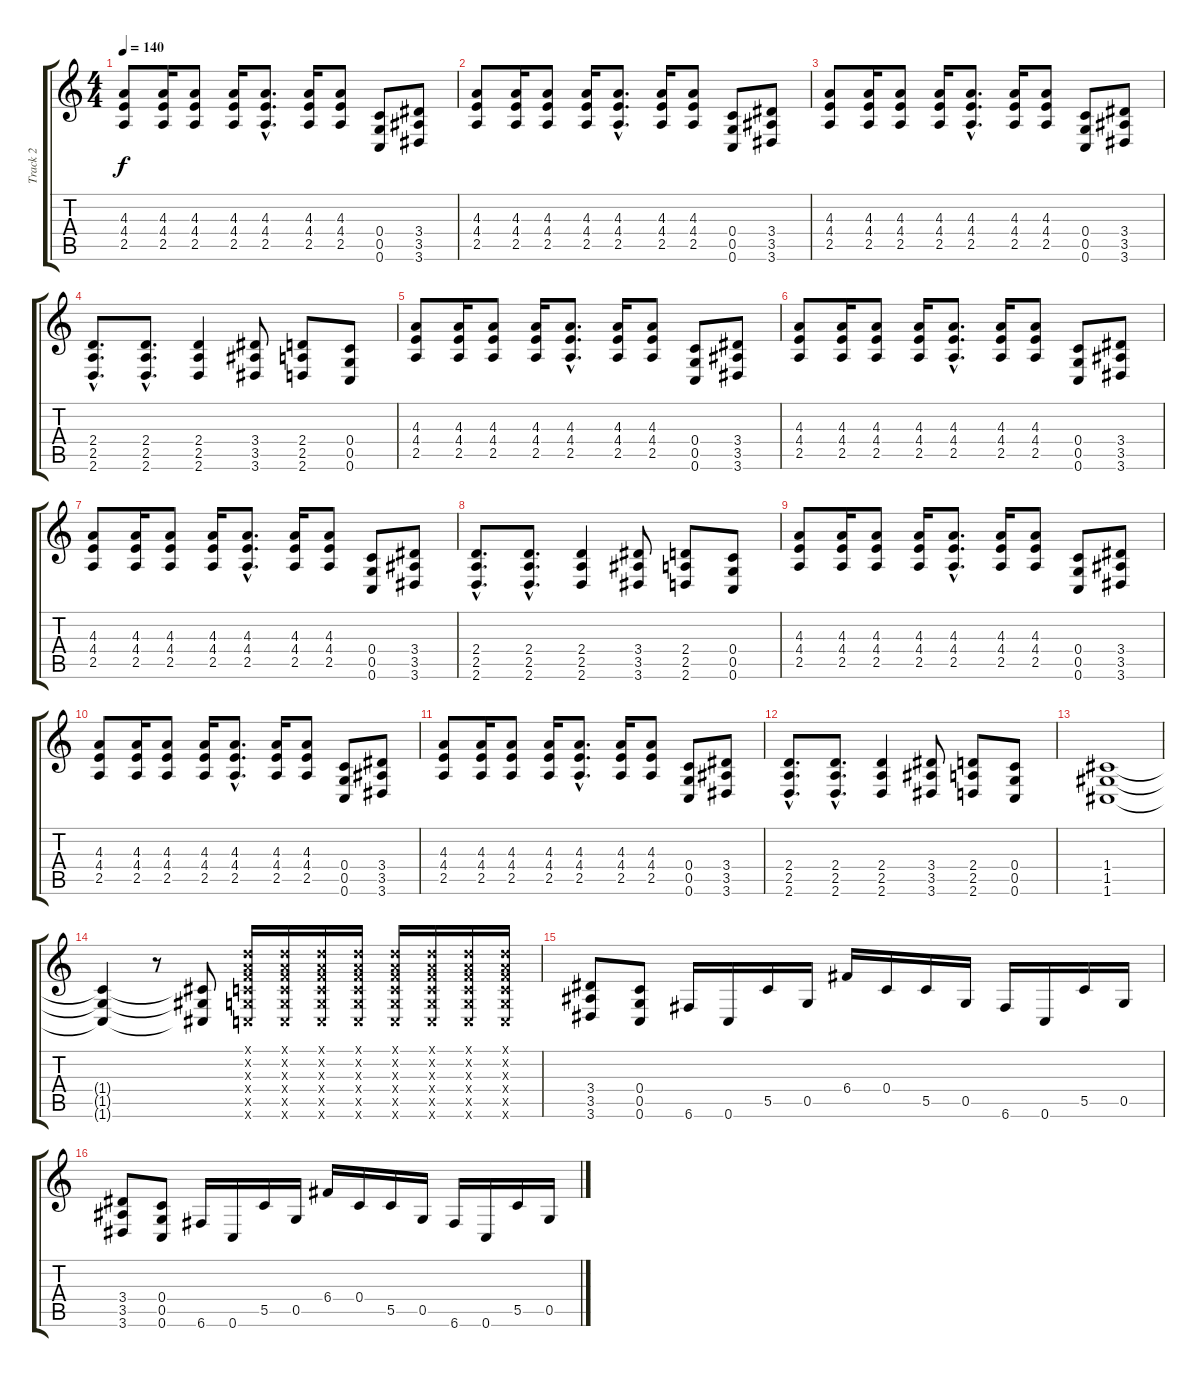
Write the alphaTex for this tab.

\track ("Track 2" "Track 2") {instrument distortionguitar}
\staff {score tabs}
\tuning (D4 A3 F3 C3 G2 C2) {hide}
\ts (4 4)
\tempo 140
\clef g2
\ks c
(4.3 4.4 2.5).8{dy f instrument distortionguitar} (4.3 4.4 2.5).16 (4.3 4.4 2.5).8 (4.3 4.4 2.5).16 (4.3{hac} 4.4{hac} 2.5{hac}).8{d} (4.3 4.4 2.5).16 (4.3 4.4 2.5).8 (0.4 0.5 0.6).8 (3.4 3.5 3.6).8 |
(4.3 4.4 2.5).8 (4.3 4.4 2.5).16 (4.3 4.4 2.5).8 (4.3 4.4 2.5).16 (4.3{hac} 4.4{hac} 2.5{hac}).8{d} (4.3 4.4 2.5).16 (4.3 4.4 2.5).8 (0.4 0.5 0.6).8 (3.4 3.5 3.6).8 |
(4.3 4.4 2.5).8 (4.3 4.4 2.5).16 (4.3 4.4 2.5).8 (4.3 4.4 2.5).16 (4.3{hac} 4.4{hac} 2.5{hac}).8{d} (4.3 4.4 2.5).16 (4.3 4.4 2.5).8 (0.4 0.5 0.6).8 (3.4 3.5 3.6).8 |
(2.4{hac} 2.5{hac} 2.6{hac}).8{d} (2.4{hac} 2.5{hac} 2.6{hac}).8{d} (2.4 2.5 2.6).4 (3.4 3.5 3.6).8 (2.4 2.5 2.6).8 (0.4 0.5 0.6).8 |
(4.3 4.4 2.5).8 (4.3 4.4 2.5).16 (4.3 4.4 2.5).8 (4.3 4.4 2.5).16 (4.3{hac} 4.4{hac} 2.5{hac}).8{d} (4.3 4.4 2.5).16 (4.3 4.4 2.5).8 (0.4 0.5 0.6).8 (3.4 3.5 3.6).8 |
(4.3 4.4 2.5).8 (4.3 4.4 2.5).16 (4.3 4.4 2.5).8 (4.3 4.4 2.5).16 (4.3{hac} 4.4{hac} 2.5{hac}).8{d} (4.3 4.4 2.5).16 (4.3 4.4 2.5).8 (0.4 0.5 0.6).8 (3.4 3.5 3.6).8 |
(4.3 4.4 2.5).8 (4.3 4.4 2.5).16 (4.3 4.4 2.5).8 (4.3 4.4 2.5).16 (4.3{hac} 4.4{hac} 2.5{hac}).8{d} (4.3 4.4 2.5).16 (4.3 4.4 2.5).8 (0.4 0.5 0.6).8 (3.4 3.5 3.6).8 |
(2.4{hac} 2.5{hac} 2.6{hac}).8{d} (2.4{hac} 2.5{hac} 2.6{hac}).8{d} (2.4 2.5 2.6).4 (3.4 3.5 3.6).8 (2.4 2.5 2.6).8 (0.4 0.5 0.6).8 |
(4.3 4.4 2.5).8 (4.3 4.4 2.5).16 (4.3 4.4 2.5).8 (4.3 4.4 2.5).16 (4.3{hac} 4.4{hac} 2.5{hac}).8{d} (4.3 4.4 2.5).16 (4.3 4.4 2.5).8 (0.4 0.5 0.6).8 (3.4 3.5 3.6).8 |
(4.3 4.4 2.5).8 (4.3 4.4 2.5).16 (4.3 4.4 2.5).8 (4.3 4.4 2.5).16 (4.3{hac} 4.4{hac} 2.5{hac}).8{d} (4.3 4.4 2.5).16 (4.3 4.4 2.5).8 (0.4 0.5 0.6).8 (3.4 3.5 3.6).8 |
(4.3 4.4 2.5).8 (4.3 4.4 2.5).16 (4.3 4.4 2.5).8 (4.3 4.4 2.5).16 (4.3{hac} 4.4{hac} 2.5{hac}).8{d} (4.3 4.4 2.5).16 (4.3 4.4 2.5).8 (0.4 0.5 0.6).8 (3.4 3.5 3.6).8 |
(2.4{hac} 2.5{hac} 2.6{hac}).8{d} (2.4{hac} 2.5{hac} 2.6{hac}).8{d} (2.4 2.5 2.6).4 (3.4 3.5 3.6).8 (2.4 2.5 2.6).8 (0.4 0.5 0.6).8 |
(1.4 1.5 1.6).1 |
(1.4{t} 1.5{t} 1.6{t}).4 r.8 (1.4{t} 1.5{t} 1.6{t}).8 (0.1{x} 0.2{x} 0.3{x} 0.4{x} 0.5{x} 0.6{x}).16 (0.1{x} 0.2{x} 0.3{x} 0.4{x} 0.5{x} 0.6{x}).16 (0.1{x} 0.2{x} 0.3{x} 0.4{x} 0.5{x} 0.6{x}).16 (0.1{x} 0.2{x} 0.3{x} 0.4{x} 0.5{x} 0.6{x}).16 (0.1{x} 0.2{x} 0.3{x} 0.4{x} 0.5{x} 0.6{x}).16 (0.1{x} 0.2{x} 0.3{x} 0.4{x} 0.5{x} 0.6{x}).16 (0.1{x} 0.2{x} 0.3{x} 0.4{x} 0.5{x} 0.6{x}).16 (0.1{x} 0.2{x} 0.3{x} 0.4{x} 0.5{x} 0.6{x}).16 |
(3.4 3.5 3.6).8 (0.4 0.5 0.6).8 6.6.16 0.6.16 5.5.16 0.5.16 6.4.16 0.4.16 5.5.16 0.5.16 6.6.16 0.6.16 5.5.16 0.5.16 |
(3.4 3.5 3.6).8 (0.4 0.5 0.6).8 6.6.16 0.6.16 5.5.16 0.5.16 6.4.16 0.4.16 5.5.16 0.5.16 6.6.16 0.6.16 5.5.16 0.5.16
